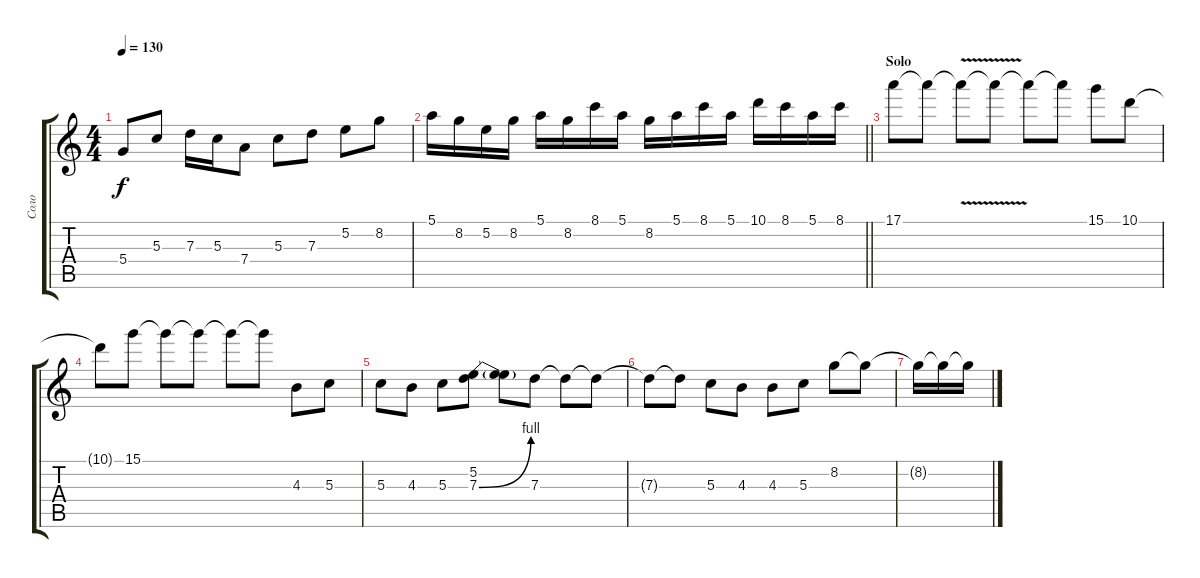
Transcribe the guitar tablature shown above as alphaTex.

\track ("Соло" "Соло") {instrument overdrivenguitar}
\staff {score tabs}
\tuning (E4 B3 G3 D3 A2 E2) {hide}
\ts (4 4)
\tempo 130
\clef g2
\ks c
5.4.8{dy f} 5.3.8 7.3.16 5.3.16 7.4.8 5.3.8 7.3.8 5.2.8 8.2.8 |
\barLineRight lightlight
5.1.16 8.2.16 5.2.16 8.2.16 5.1.16 8.2.16 8.1.16 5.1.16 8.2.16 5.1.16 8.1.16 5.1.16 10.1.16 8.1.16 5.1.16 8.1.16 |
\section ("" "Solo")
17.1.8 17.1{t}.8 17.1{v t}.8 17.1{t}.8 17.1{t}.8 17.1{t}.8 15.1.8 10.1.8 |
10.1{t}.8 15.1.8 15.1{t}.8 15.1{t}.8 15.1{t}.8 15.1{t}.8 4.3.8 5.3.8 |
5.3.8 4.3.8 5.3.8 (5.2 7.3{be (bend 0 0 60 4)}).8 (5.2{t} 7.3{t}).8 7.3.8 7.3{t}.8 7.3{t}.8 |
7.3{t}.8 7.3{t}.8 5.3.8 4.3.8 4.3.8 5.3.8 8.2.8 8.2{t}.8 |
8.2{t}.16 8.2{t}.16 8.2{t}.16
